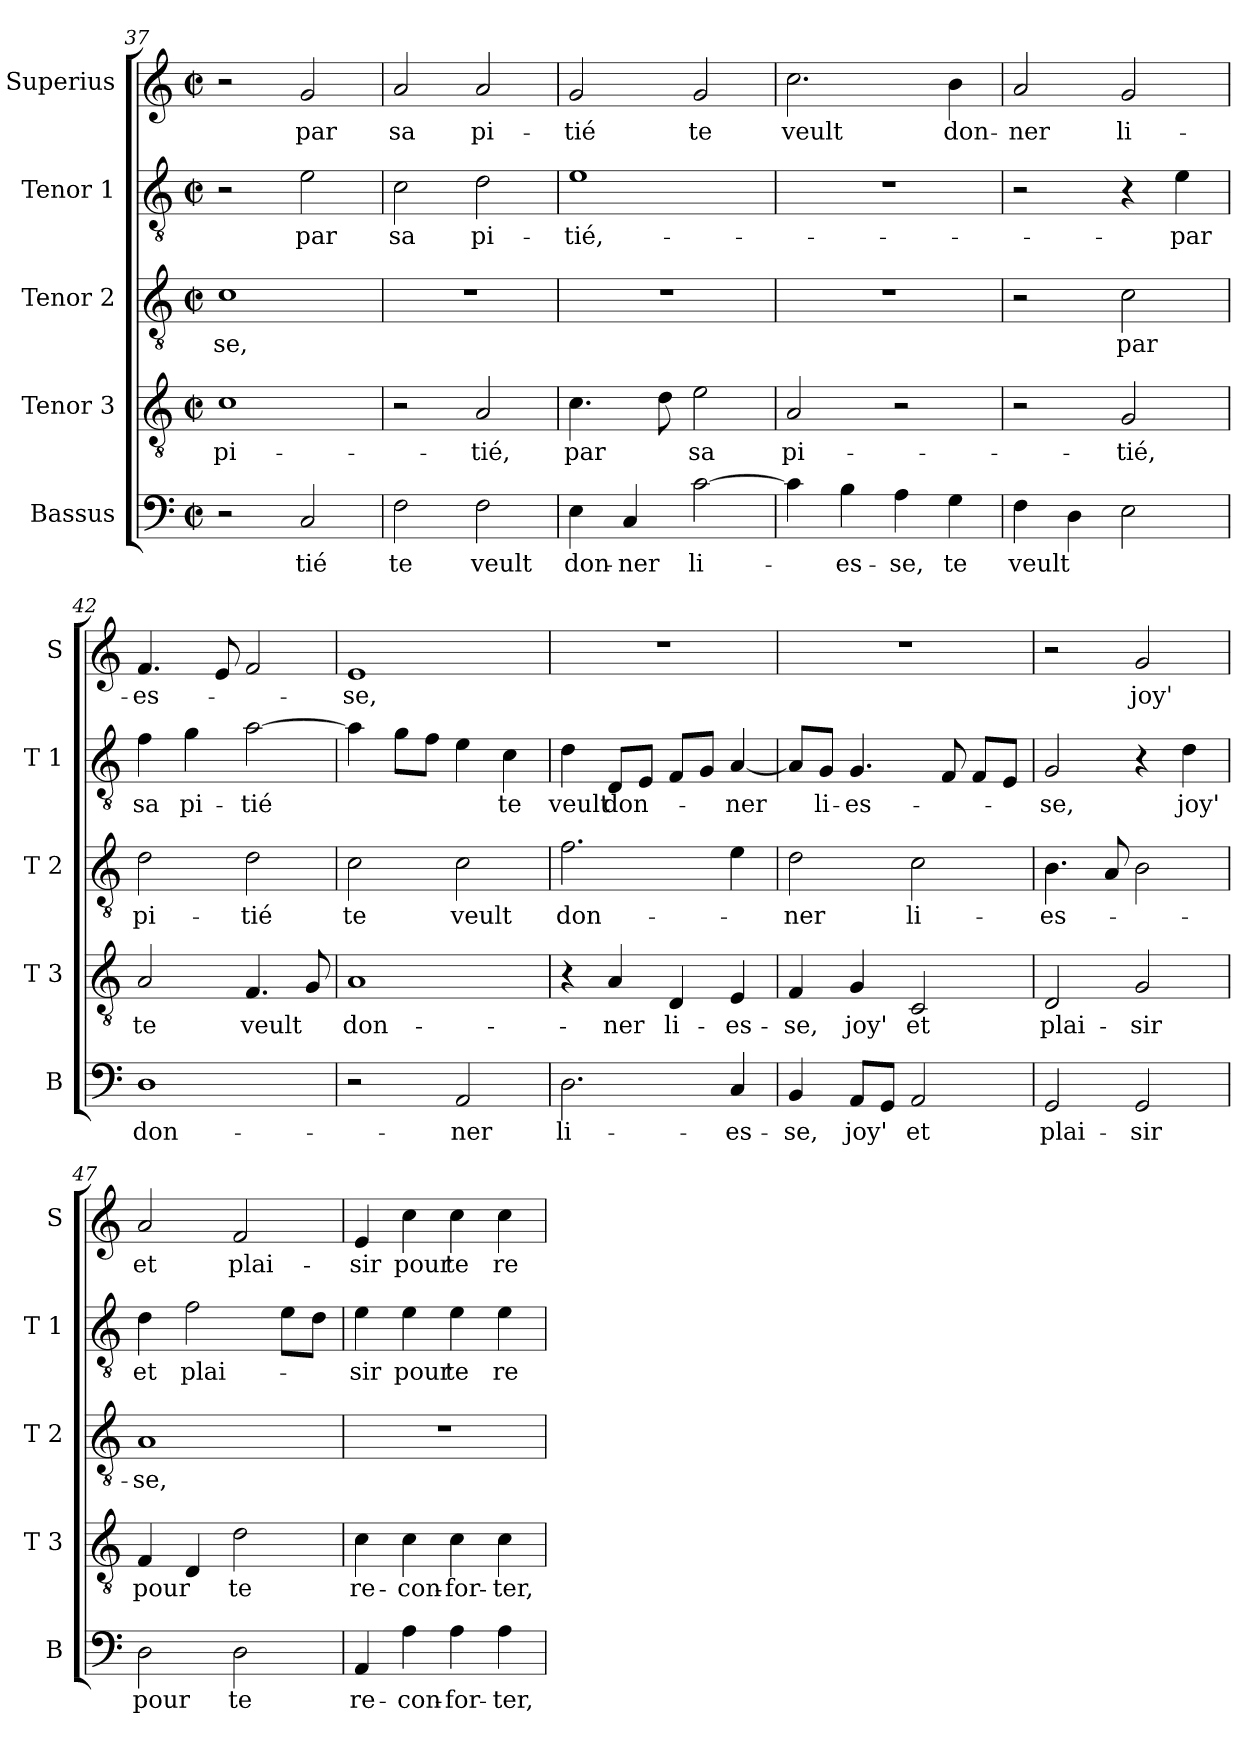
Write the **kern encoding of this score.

**kern	**text	**kern	**text	**kern	**text	**kern	**text	**kern	**text
*part5	*part5	*part4	*part4	*part3	*part3	*part2	*part2	*part1	*part1
*staff5	*staff5	*staff4	*staff4	*staff3	*staff3	*staff2	*staff2	*staff1	*staff1
*I"Bassus	*	*I"Tenor 3	*	*I"Tenor 2	*	*I"Tenor 1	*	*I"Superius	*
*I'B	*	*I'T 3	*	*I'T 2	*	*I'T 1	*	*I'S	*
*clefF4	*	*clefGv2	*	*clefGv2	*	*clefGv2	*	*clefG2	*
*k[]	*	*k[]	*	*k[]	*	*k[]	*	*k[]	*
*M2/2	*	*M2/2	*	*M2/2	*	*M2/2	*	*M2/2	*
*met(c|)	*	*met(c|)	*	*met(c|)	*	*met(c|)	*	*met(c|)	*
=37	=37	=37	=37	=37	=37	=37	=37	=37	=37
!	!	!	!LO:LY:b	!	!LO:LY:b	!	!	!	!
2r	.	1c	pi-	1c	-se,	2r	.	2r	.
!	!LO:LY:b	!	!	!	!	!	!LO:LY:b	!	!LO:LY:b
2C/	-tié	.	.	.	.	2e\	par	2g/	par
=38	=38	=38	=38	=38	=38	=38	=38	=38	=38
!	!LO:LY:b	!	!	!	!	!	!LO:LY:b	!	!LO:LY:b
2F\	te	2r	.	1r	.	2c\	sa	2a/	sa
!	!LO:LY:b	!	!LO:LY:b	!	!	!	!LO:LY:b	!	!LO:LY:b
2F\	veult	2A/	-tié,	.	.	2d\	pi-	2a/	pi-
=39	=39	=39	=39	=39	=39	=39	=39	=39	=39
!	!LO:LY:b	!	!LO:LY:b	!	!	!	!LO:LY:b	!	!LO:LY:b
4E\	don-	4.c\	par	1r	.	1e	-tié,-	2g/	-tié
!	!LO:LY:b	!	!	!	!	!	!	!	!
4C/	-ner	.	.	.	.	.	.	.	.
.	.	8d\	.	.	.	.	.	.	.
!	!LO:LY:b	!	!LO:LY:b	!	!	!	!	!	!LO:LY:b
[2c\	li-	2e\	sa	.	.	.	.	2g/	te
=40	=40	=40	=40	=40	=40	=40	=40	=40	=40
!	!	!	!LO:LY:b	!	!	!	!	!	!LO:LY:b
4c\]	.	2A/	pi-	1r	.	1r	.	2.cc\	veult
!	!LO:LY:b	!	!	!	!	!	!	!	!
4B\	-es-	.	.	.	.	.	.	.	.
!	!LO:LY:b	!	!	!	!	!	!	!	!
4A\	-se,	2r	.	.	.	.	.	.	.
!	!LO:LY:b	!	!	!	!	!	!	!	!LO:LY:b
4G\	te	.	.	.	.	.	.	4b\	don-
=41	=41	=41	=41	=41	=41	=41	=41	=41	=41
!	!LO:LY:b	!	!	!	!	!	!	!	!LO:LY:b
4F\	veult	2r	.	2r	.	2r	.	2a/	-ner
4D\	.	.	.	.	.	.	.	.	.
!	!	!	!LO:LY:b	!	!LO:LY:b	!	!	!	!LO:LY:b
2E\	.	2G/	-tié,	2c\	par	4r	.	2g/	li-
!	!	!	!	!	!	!	!LO:LY:b	!	!
.	.	.	.	.	.	4e\	-par	.	.
!!LO:LB:g=z
=42	=42	=42	=42	=42	=42	=42	=42	=42	=42
!	!LO:LY:b	!	!LO:LY:b	!	!LO:LY:b	!	!LO:LY:b	!	!LO:LY:b
1D	don-	2A/	te	2d\	pi-	4f\	sa	4.f/	-es-
!	!	!	!	!	!	!	!LO:LY:b	!	!
.	.	.	.	.	.	4g\	pi-	.	.
.	.	.	.	.	.	.	.	8e/	.
!	!	!	!LO:LY:b	!	!LO:LY:b	!	!LO:LY:b	!	!
.	.	4.F/	veult	2d\	-tié	[2a\	-tié	2f/	.
.	.	8G/	.	.	.	.	.	.	.
=43	=43	=43	=43	=43	=43	=43	=43	=43	=43
!	!	!	!LO:LY:b	!	!LO:LY:b	!	!	!	!LO:LY:b
2r	.	1A	don-	2c\	te	4a\]	.	1e	-se,
.	.	.	.	.	.	8g\L	.	.	.
.	.	.	.	.	.	8f\J	.	.	.
!	!LO:LY:b	!	!	!	!LO:LY:b	!	!	!	!
2AA/	-ner	.	.	2c\	veult	4e\	.	.	.
!	!	!	!	!	!	!	!LO:LY:b	!	!
.	.	.	.	.	.	4c\	te	.	.
=44	=44	=44	=44	=44	=44	=44	=44	=44	=44
!	!LO:LY:b	!	!	!	!LO:LY:b	!	!LO:LY:b	!	!
2.D\	li-	4r	.	2.f\	don-	4d\	veult	1r	.
!	!	!	!LO:LY:b	!	!	!	!LO:LY:b	!	!
.	.	4A/	-ner	.	.	8D/L	don-	.	.
.	.	.	.	.	.	8E/J	.	.	.
!	!	!	!LO:LY:b	!	!	!	!	!	!
.	.	4D/	li-	.	.	8F/L	.	.	.
.	.	.	.	.	.	8G/J	.	.	.
!	!LO:LY:b	!	!LO:LY:b	!	!	!	!LO:LY:b	!	!
4C/	-es-	4E/	-es-	4e\	.	[4A/	-ner	.	.
=45	=45	=45	=45	=45	=45	=45	=45	=45	=45
!	!LO:LY:b	!	!LO:LY:b	!	!LO:LY:b	!	!	!	!
4BB/	-se,	4F/	-se,	2d\	-ner	8A/L]	.	1r	.
!	!	!	!	!	!	!	!LO:LY:b	!	!
.	.	.	.	.	.	8G/J	li-	.	.
!	!LO:LY:b	!	!LO:LY:b	!	!	!	!LO:LY:b	!	!
8AA/L	joy'	4G/	joy'	.	.	4.G/	-es-	.	.
8GG/J	.	.	.	.	.	.	.	.	.
!	!LO:LY:b	!	!LO:LY:b	!	!LO:LY:b	!	!	!	!
2AA/	et	2C/	et	2c\	li-	.	.	.	.
.	.	.	.	.	.	8F/	.	.	.
.	.	.	.	.	.	8F/L	.	.	.
.	.	.	.	.	.	8E/J	.	.	.
=46	=46	=46	=46	=46	=46	=46	=46	=46	=46
!	!LO:LY:b	!	!LO:LY:b	!	!LO:LY:b	!	!LO:LY:b	!	!
2GG/	plai-	2D/	plai-	4.B\	-es-	2G/	-se,	2r	.
.	.	.	.	8A/	.	.	.	.	.
!	!LO:LY:b	!	!LO:LY:b	!	!	!	!	!	!LO:LY:b
2GG/	-sir	2G/	-sir	2B\	.	4r	.	2g/	joy'
!	!	!	!	!	!	!	!LO:LY:b	!	!
.	.	.	.	.	.	4d\	joy'	.	.
=47	=47	=47	=47	=47	=47	=47	=47	=47	=47
!	!LO:LY:b	!	!LO:LY:b	!	!LO:LY:b	!	!LO:LY:b	!	!LO:LY:b
2D\	pour	4F/	pour	1A	-se,	4d\	et	2a/	et
!	!	!	!	!	!	!	!LO:LY:b	!	!
.	.	4D/	.	.	.	2f\	plai-	.	.
!	!LO:LY:b	!	!LO:LY:b	!	!	!	!	!	!LO:LY:b
2D\	te	2d\	te	.	.	.	.	2f/	plai-
.	.	.	.	.	.	8e\L	.	.	.
.	.	.	.	.	.	8d\J	.	.	.
!!LO:PB:g=z
=48	=48	=48	=48	=48	=48	=48	=48	=48	=48
!	!LO:LY:b	!	!LO:LY:b	!	!	!	!LO:LY:b	!	!LO:LY:b
4AA/	re-	4c\	re-	1r	.	4e\	-sir	4e/	-sir
!	!LO:LY:b	!	!LO:LY:b	!	!	!	!LO:LY:b	!	!LO:LY:b
4A\	-con-	4c\	-con-	.	.	4e\	pour	4cc\	pour
!	!LO:LY:b	!	!LO:LY:b	!	!	!	!LO:LY:b	!	!LO:LY:b
4A\	-for-	4c\	-for-	.	.	4e\	te	4cc\	te
!	!LO:LY:b	!	!LO:LY:b	!	!	!	!LO:LY:b	!	!LO:LY:b
4A\	-ter,	4c\	-ter,	.	.	4e\	re-	4cc\	re-
=	=	=	=	=	=	=	=	=	=
*-	*-	*-	*-	*-	*-	*-	*-	*-	*-
